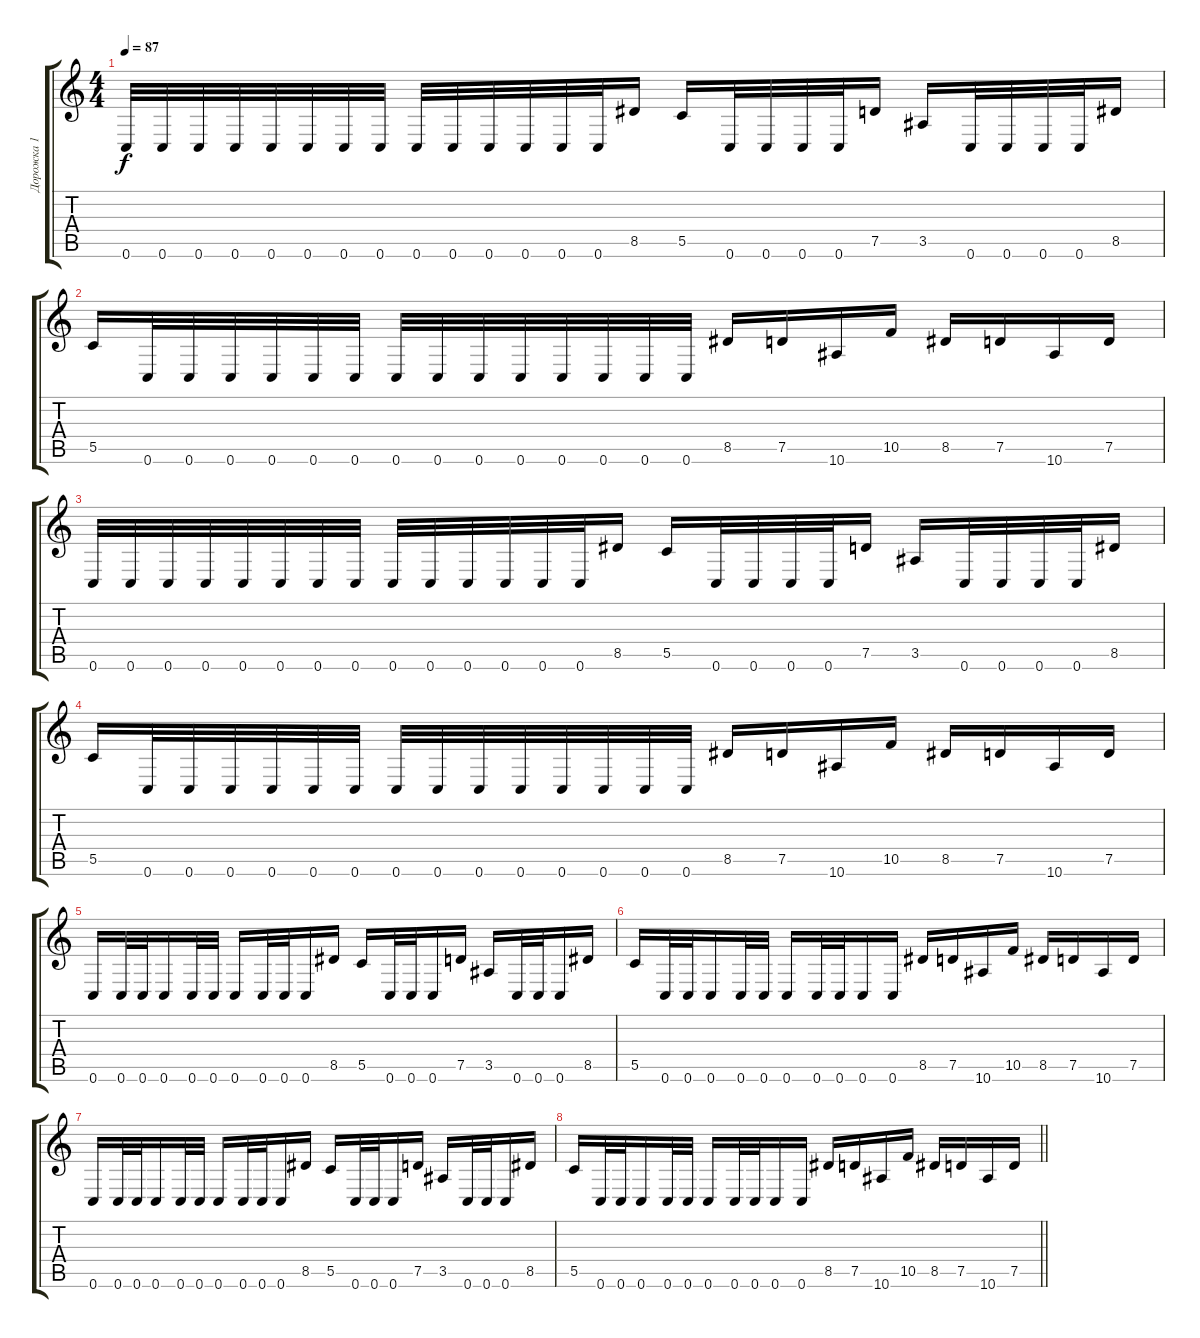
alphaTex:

\track ("Дорожка 1" "Дорожка 1") {instrument distortionguitar}
\staff {score tabs}
\tuning (D4 A3 F3 C3 G2 C2) {hide}
\ts (4 4)
\tempo 87
\clef g2
\ks c
0.6.32{dy f} 0.6.32 0.6.32 0.6.32 0.6.32 0.6.32 0.6.32 0.6.32 0.6.32 0.6.32 0.6.32 0.6.32 0.6.32 0.6.32 8.5.16 5.5.16 0.6.32 0.6.32 0.6.32 0.6.32 7.5.16 3.5.16 0.6.32 0.6.32 0.6.32 0.6.32 8.5.16 |
5.5.16 0.6.32 0.6.32 0.6.32 0.6.32 0.6.32 0.6.32 0.6.32 0.6.32 0.6.32 0.6.32 0.6.32 0.6.32 0.6.32 0.6.32 8.5.16 7.5.16 10.6.16 10.5.16 8.5.16 7.5.16 10.6.16 7.5.16 |
0.6.32 0.6.32 0.6.32 0.6.32 0.6.32 0.6.32 0.6.32 0.6.32 0.6.32 0.6.32 0.6.32 0.6.32 0.6.32 0.6.32 8.5.16 5.5.16 0.6.32 0.6.32 0.6.32 0.6.32 7.5.16 3.5.16 0.6.32 0.6.32 0.6.32 0.6.32 8.5.16 |
5.5.16 0.6.32 0.6.32 0.6.32 0.6.32 0.6.32 0.6.32 0.6.32 0.6.32 0.6.32 0.6.32 0.6.32 0.6.32 0.6.32 0.6.32 8.5.16 7.5.16 10.6.16 10.5.16 8.5.16 7.5.16 10.6.16 7.5.16 |
0.6.16 0.6.32 0.6.32 0.6.16 0.6.32 0.6.32 0.6.16 0.6.32 0.6.32 0.6.16 8.5.16 5.5.16 0.6.32 0.6.32 0.6.16 7.5.16 3.5.16 0.6.32 0.6.32 0.6.16 8.5.16 |
5.5.16 0.6.32 0.6.32 0.6.16 0.6.32 0.6.32 0.6.16 0.6.32 0.6.32 0.6.16 0.6.16 8.5.16 7.5.16 10.6.16 10.5.16 8.5.16 7.5.16 10.6.16 7.5.16 |
0.6.16 0.6.32 0.6.32 0.6.16 0.6.32 0.6.32 0.6.16 0.6.32 0.6.32 0.6.16 8.5.16 5.5.16 0.6.32 0.6.32 0.6.16 7.5.16 3.5.16 0.6.32 0.6.32 0.6.16 8.5.16 |
\barLineRight lightlight
5.5.16 0.6.32 0.6.32 0.6.16 0.6.32 0.6.32 0.6.16 0.6.32 0.6.32 0.6.16 0.6.16 8.5.16 7.5.16 10.6.16 10.5.16 8.5.16 7.5.16 10.6.16 7.5.16
